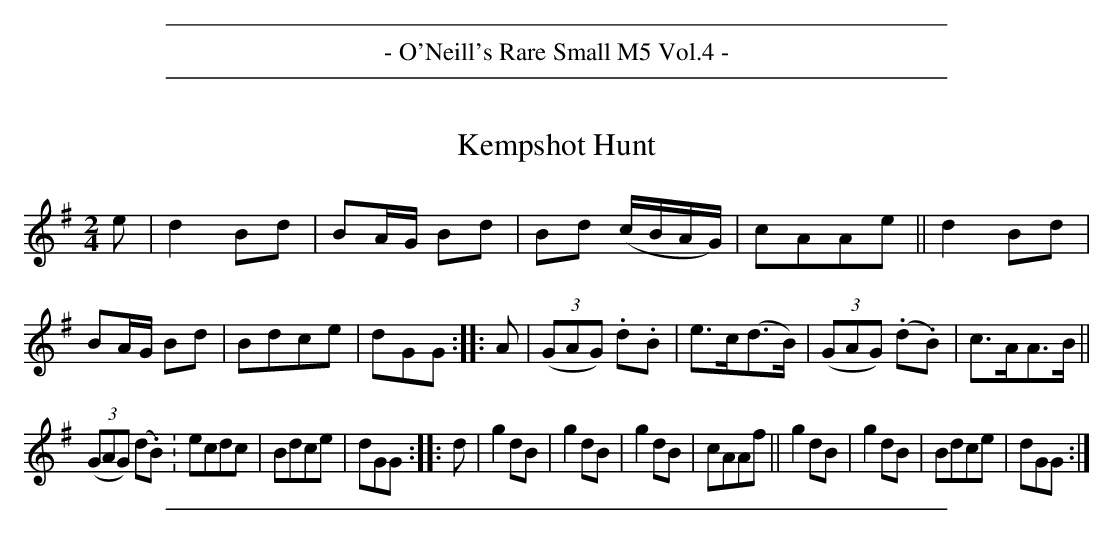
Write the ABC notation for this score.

X:1
T: Kempshot Hunt
M: 2/4
L: 1/8
K: G
e |\
d2 Bd | BA/G/ Bd | Bd (c/B/A/G/) | cAAe ||\
d2 Bd | BA/G/ Bd | Bdce | dGG :: A |\
(3(GAG) .d.B | e>c(d>B) | (3(GAG) (.d.B) | c>AA>B ||
(3(GAG) (d.B.) | ecdc | Bdce | dGG ::\
d |\
g2dB | g2dB | g2dB | cAAf ||\
g2dB | g2dB | Bdce | dGG :|
